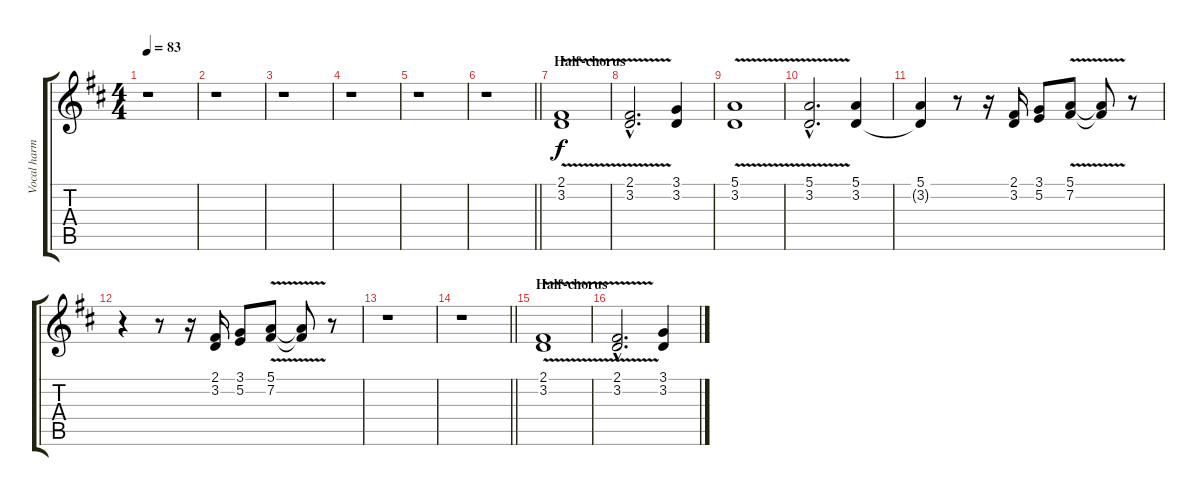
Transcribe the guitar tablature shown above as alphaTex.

\track ("Vocal harmonies" "Vocal harm") {instrument voiceoohs}
\staff {score tabs}
\tuning (E4 B3 G3 D3 A2 E2) {hide}
\ts (4 4)
\tempo 83
\clef g2
\ks d
r.1{dy f} |
r.1 |
r.1 |
r.1 |
r.1 |
\barLineRight lightlight
r.1 |
\section ("" "Half-chorus")
(2.1{v} 3.2).1 |
(2.1{v hac} 3.2{hac}).2{d} (3.1 3.2).4 |
(5.1{v} 3.2).1 |
(5.1{v hac} 3.2{hac}).2{d} (5.1 3.2).4 |
(5.1 3.2{t}).4 r.8 r.16 (2.1 3.2).16 (3.1 5.2).8 (5.1{v} 7.2).8 (5.1{t} 7.2{t}).8 r.8 |
r.4 r.8 r.16 (2.1 3.2).16 (3.1 5.2).8 (5.1{v} 7.2).8 (5.1{t} 7.2{t}).8 r.8 |
r.1 |
\barLineRight lightlight
r.1 |
\section ("" "Half-chorus")
(2.1{v} 3.2).1 |
(2.1{v hac} 3.2{hac}).2{d} (3.1 3.2).4
